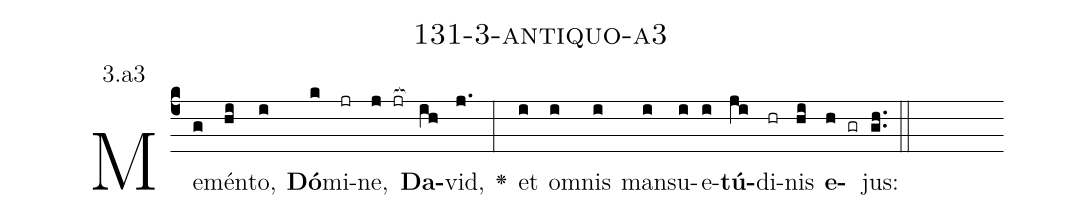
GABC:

name: 131-3-antiquo-a3;
annotation: 3.a3;
%%
(c4)Me(g)mén(hi)to,(i) <b>Dó</b>(k)mi(jr)ne,(j jr[ocb:1{]) <b>Da</b>(ih[ocb:0}])vid,(j.) <v>\greheightstar</v>(:) et(i) om(i)nis(i) man(i)su(i)e(i)<b>tú</b>(ji)di(hr)nis(hi) <b>e</b>(h gr)jus:(gh..) (::)


%E(i) u(i) o(ji) u(hi) a(h) e.(gh..) (::)
